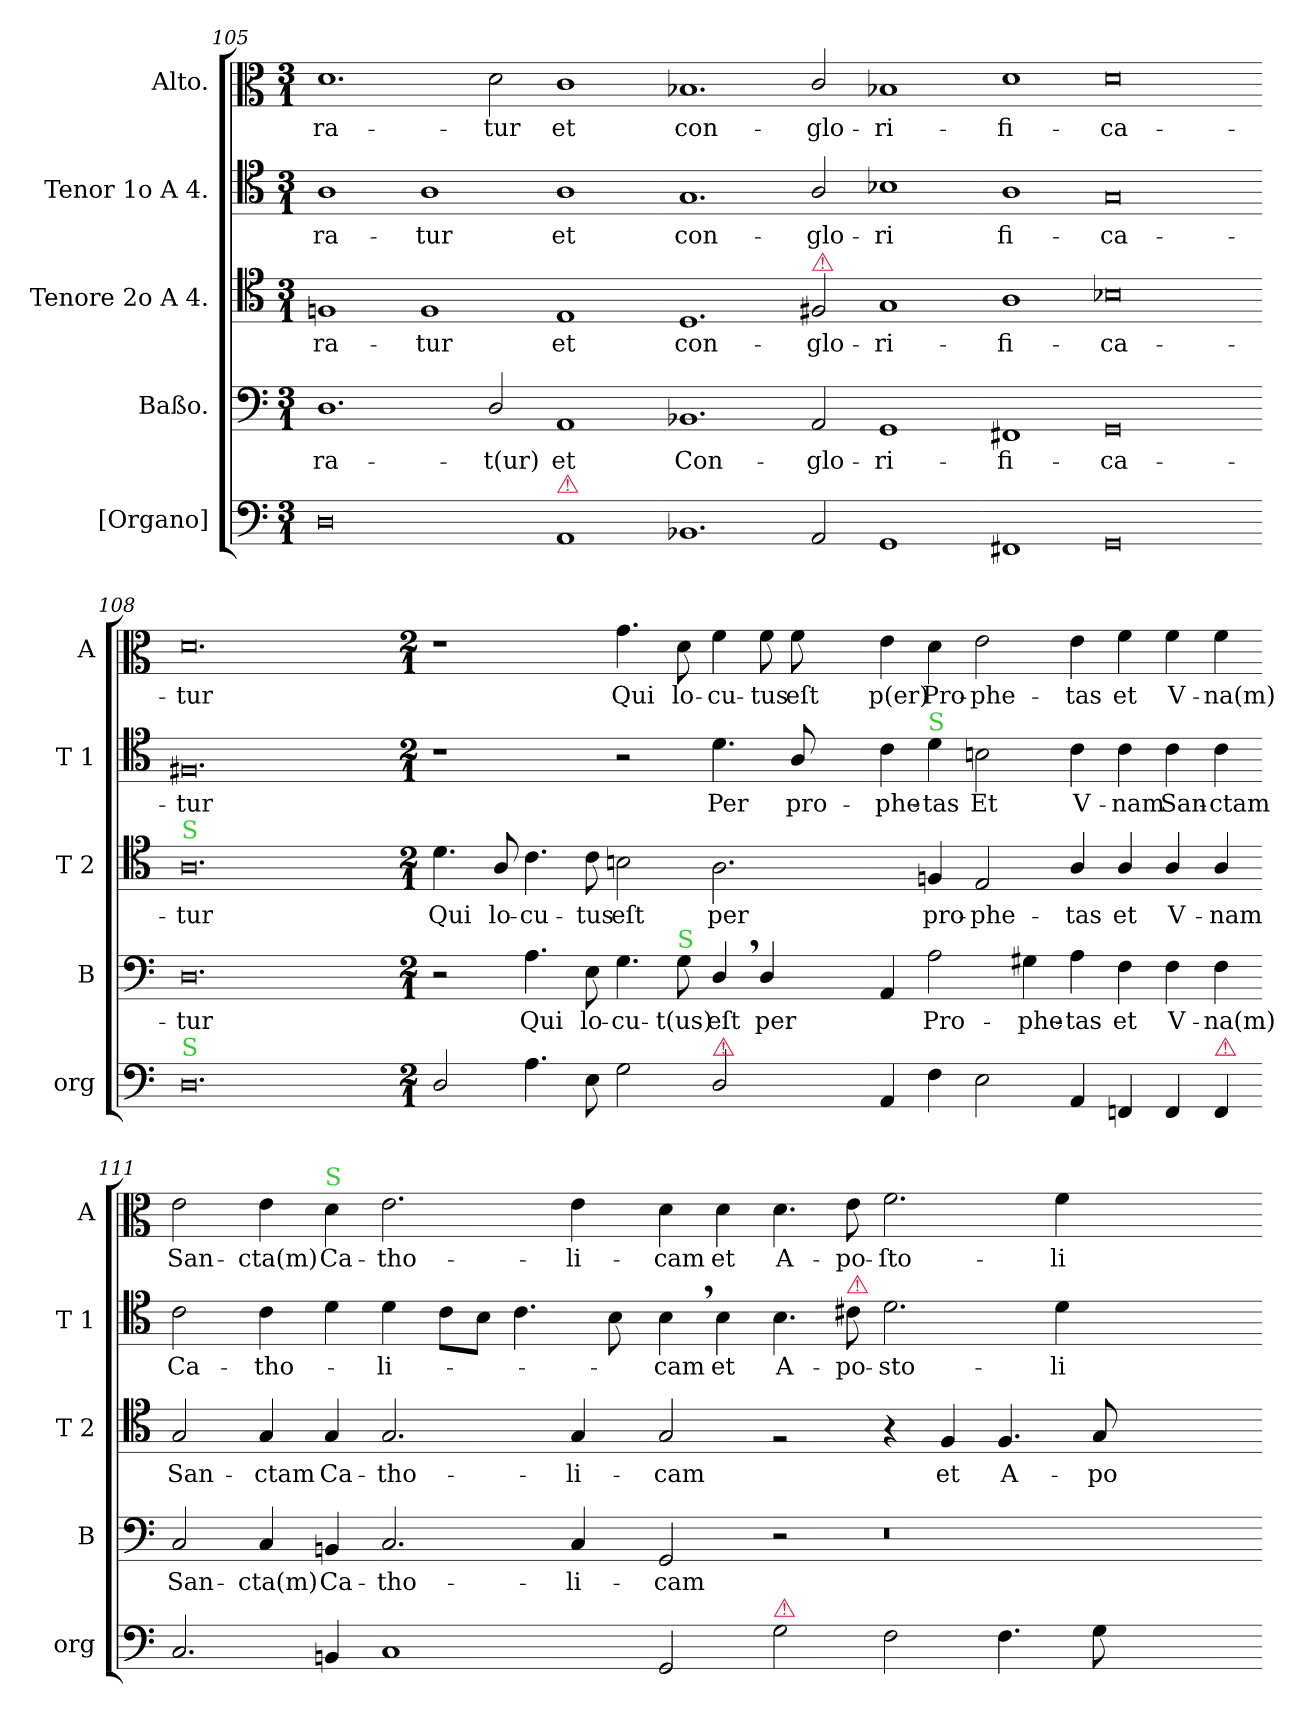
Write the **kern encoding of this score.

**kern	**kern	**text	**kern	**text	**kern	**text	**kern	**text
*part5	*part4	*part4	*part3	*part3	*part2	*part2	*part1	*part1
*staff5	*staff4	*staff4	*staff3	*staff3	*staff2	*staff2	*staff1	*staff1
*I"[Organo]	*I"Baßo.	*	*I"Tenore 2o A 4.	*	*I"Tenor 1o A 4.	*	*I"Alto.	*
*I'org	*I'B	*	*I'T 2	*	*I'T 1	*	*I'A	*
*clefF4	*clefF4	*	*clefC4	*	*clefC4	*	*clefC3	*
*k[]	*k[]	*	*k[]	*	*k[]	*	*k[]	*
*M3/1	*M3/1	*	*M3/1	*	*M3/1	*	*M3/1	*
=105	=105	=105	=105	=105	=105	=105	=105	=105
!	!	!LO:LY:i	!	!LO:LY:i	!	!	!	!LO:LY:i
0D	1.D	-ra-	1Fn	-ra-	1A	-ra-	1.d	-ra-
!	!	!	!	!LO:LY:i	!	!	!	!
.	.	.	1F	-tur	1A	-tur	.	.
!	!	!LO:LY:i	!	!	!	!	!	!LO:LY:i
.	2D/	-t(ur)	.	.	.	.	2d\	-tur
!LO:TX:a:color=crimson:t=⚠	!	!	!	!	!	!	!	!
1AA	1AA	et	1E	et	1A	et	1c	et
=106-	=106-	=106-	=106-	=106-	=106-	=106-	=106-	=106-
1.BB-X	1.BB-X	Con-	1.D	con-	1.G	con-	1.B-X	con-
!	!	!	!LO:TX:a:color=crimson:t=⚠	!	!	!	!	!
2AA/	2AA/	-glo-	2F#X/	-glo-	2A/	-glo-	2c/	-glo-
1GG	1GG	-ri-	1G	-ri-	1B-X	-ri	1B-X	-ri-
=107-	=107-	=107-	=107-	=107-	=107-	=107-	=107-	=107-
1FF#X	1FF#X	-fi-	1A	-fi-	1A	-fi-	1d	-fi-
0GG	0GG	-ca-	0B-X	-ca-	0G	-ca-	0d	-ca-
=108-	=108-	=108-	=108-	=108-	=108-	=108-	=108-	=108-
!	!	!	!LO:TX:a:color=limegreen:t=S	!	!	!	!	!
!LO:TX:a:color=limegreen:t=S	!	!	!	!	!	!	!	!
0.D	0.D	-tur	0.A	-tur	0.F#X	-tur	0.d	-tur
=109-	=109-	=109-	=109-	=109-	=109-	=109-	=109-	=109-
*M2/1	*M2/1	*	*M2/1	*	*M2/1	*	*M2/1	*
2D/	2r	.	4.d\	Qui	1r	.	1r	.
.	.	.	8A/	lo-	.	.	.	.
4.A\	4.A\	Qui	4.c\	-cu-	.	.	.	.
8E\	8E\	lo-	8c\	-tus	.	.	.	.
2G\	4.G\	-cu-	2Bn\	eſt	2r	.	4.g\	Qui
!	!LO:TX:a:color=limegreen:t=S	!	!	!	!	!	!	!
.	8G\	-t(us)	.	.	.	.	8d\	lo-
!LO:TX:a:color=crimson:t=⚠	!	!	!	!	!	!	!	!
2D/	4D,</	eſt	2.A\	per	4.d\	Per	4f\	-cu-
.	4D/	per	.	.	.	.	8f\	-tus
.	.	.	.	.	8A/	pro-	8f\	eſt
4ryy	4ryy	.	.	.	4ryy	.	4ryy	.
=110-	=110-	=110-	=110-	=110-	=110-	=110-	=110-	=110-
4AA/	4AA/	.	4ryy	.	4c\	-phe-	4e\	p(er)
!	!	!	!	!	!LO:TX:a:color=limegreen:t=S	!	!	!
4F\	2A\	Pro-	4Fn/	pro-	4d\	-tas	4d\	Pro-
2E\	.	.	2E/	-phe-	2Bn\	Et	2e\	-phe-
.	4G#X\	-phe-	.	.	.	.	.	.
4AA/	4A\	-tas	4A/	-tas	4c\	V-	4e\	-tas
4FFn/	4F\	et	4A/	et	4c\	-nam	4f\	et
4FF/	4F\	V-	4A/	V-	4c\	San-	4f\	V-
!LO:TX:a:color=crimson:t=⚠	!	!	!	!	!	!	!	!
4FF/	4F\	-na(m)	4A/	-nam	4c\	-ctam	4f\	-na(m)
=111-	=111-	=111-	=111-	=111-	=111-	=111-	=111-	=111-
2.C/	2C/	San-	2G/	San-	2c\	Ca-	2e\	San-
.	4C/	-cta(m)	4G/	-ctam	4c\	-tho-	4e\	-cta(m)
!	!	!	!	!	!	!	!LO:TX:a:color=limegreen:t=S	!
4BBn/	4BBn/	Ca-	4G/	Ca-	4d\	.	4d\	Ca-
1C	2.C/	-tho-	2.G/	-tho-	4d\	-li-	2.e\	-tho-
.	.	.	.	.	8c\L	.	.	.
.	.	.	.	.	8B\J	.	.	.
.	.	.	.	.	4.c\	.	.	.
.	4C/	-li-	4G/	-li-	.	.	4e\	-li-
.	.	.	.	.	8B\	.	.	.
=112-	=112-	=112-	=112-	=112-	=112-	=112-	=112-	=112-
2GG/	2GG/	-cam	2G/	-cam	4B,<\	-cam	4d\	-cam
.	.	.	.	.	4B\	et	4d\	et
!LO:TX:a:color=crimson:t=⚠	!	!	!	!	!	!	!	!
2G\	2r	.	2rF	.	4.B\	A-	4.d\	A-
!	!	!	!	!	!LO:TX:a:color=crimson:t=⚠	!	!	!
.	.	.	.	.	8c#X\	-po-	8e\	-po-
2F\	0r	.	4r	.	2.d\	-sto-	2.f\	-ſto-
.	.	.	4F/	et	.	.	.	.
4.F\	.	.	4.F/	A-	.	.	.	.
.	.	.	.	.	4d\	-li-	4f\	-li-
8G\	.	.	8G/	-po-	.	.	.	.
1ryy	.	.	1ryy	.	1ryy	.	1ryy	.
=-	=-	=-	=-	=-	=-	=-	=-	=-
*-	*-	*-	*-	*-	*-	*-	*-	*-
